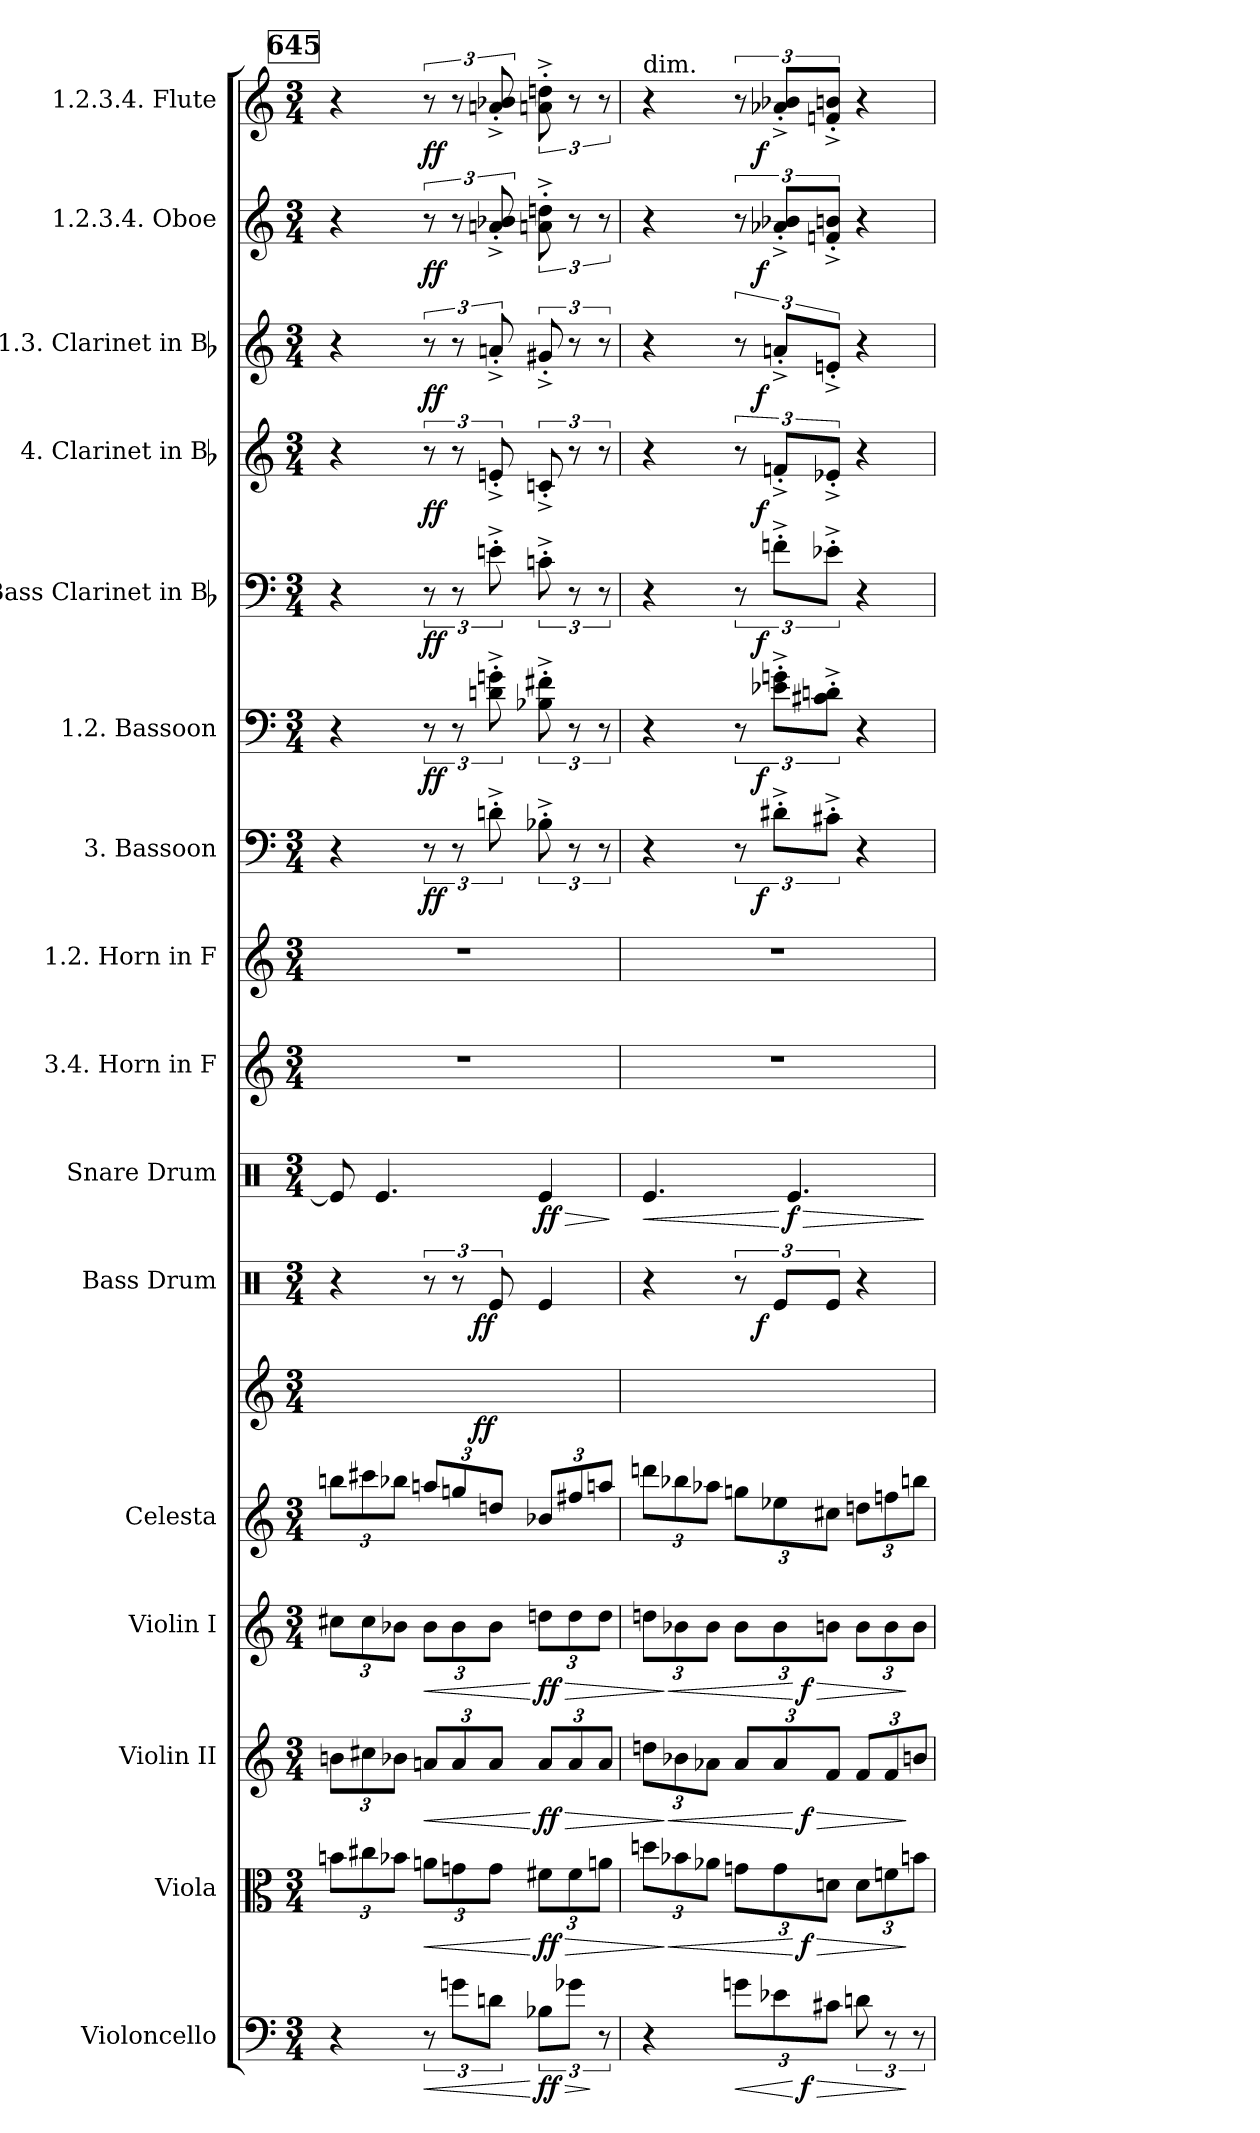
**kern	**dynam	**kern	**dynam	**kern	**dynam	**kern	**dynam	**kern	**kern	**dynam	**kern	**dynam	**kern	**dynam	**kern	**kern	**kern	**dynam	**kern	**dynam	**kern	**dynam	**kern	**dynam	**kern	**dynam	**kern	**dynam	**kern	**dynam
*part16	*part16	*part15	*part15	*part14	*part14	*part13	*part13	*part12	*part12	*part12	*part11	*part11	*part10	*part10	*part9	*part8	*part7	*part7	*part6	*part6	*part5	*part5	*part4	*part4	*part3	*part3	*part2	*part2	*part1	*part1
*staff17	*staff17	*staff16	*staff16	*staff15	*staff15	*staff14	*staff14	*staff13	*staff12	*staff12/13	*staff11	*staff11	*staff10	*staff10	*staff9	*staff8	*staff7	*staff7	*staff6	*staff6	*staff5	*staff5	*staff4	*staff4	*staff3	*staff3	*staff2	*staff2	*staff1	*staff1
*I"Violoncello	*	*I"Viola	*	*I"Violin II	*	*I"Violin I	*	*I"Celesta	*	*	*I"Bass Drum	*	*I"Snare Drum	*	*I"3.4. Horn in F	*I"1.2. Horn in F	*I"3. Bassoon	*	*I"1.2. Bassoon	*	*I"Bass Clarinet in Bb	*	*I"4. Clarinet in Bb	*	*I"1.3. Clarinet in Bb	*	*I"1.2.3.4. Oboe	*	*I"1.2.3.4. Flute	*
*I'Vc.	*	*I'Vla.	*	*I'Vln. II	*	*I'Vln. I	*	*I'Cel.	*	*	*I'B. D.	*	*I'S. D.	*	*I'Hn.	*I'Hn.	*I'Bsn.	*	*I'Bsn.	*	*I'B. Cl.	*	*I'Cl.	*	*I'Cl.	*	*I'Ob.	*	*I'Fl.	*
*clefF4	*	*clefC3	*	*clefG2	*	*clefG2	*	*clefG2	*clefG2	*	*clefX	*	*clefX	*	*clefG2	*clefG2	*clefF4	*	*clefF4	*	*clefF4	*	*clefG2	*	*clefG2	*	*clefG2	*	*clefG2	*
*	*	*	*	*	*	*	*	*ITrd-7c-12	*	*	*	*	*	*	*ITrd4c7	*ITrd4c7	*	*	*	*	*ITrd1c2	*	*ITrd1c2	*	*ITrd1c2	*	*	*	*	*
*k[]	*	*k[]	*	*k[]	*	*k[]	*	*k[]	*	*	*	*	*	*	*	*	*k[]	*	*k[]	*	*	*	*	*	*	*	*k[]	*	*k[]	*
*M3/4	*	*M3/4	*	*M3/4	*	*M3/4	*	*M3/4	*M3/4	*	*M3/4	*	*M3/4	*	*M3/4	*M3/4	*M3/4	*	*M3/4	*	*M3/4	*	*M3/4	*	*M3/4	*	*M3/4	*	*M3/4	*
!!LO:REH:place=s1:t=645
=645	=645	=645	=645	=645	=645	=645	=645	=645	=645	=645	=645	=645	=645	=645	=645	=645	=645	=645	=645	=645	=645	=645	=645	=645	=645	=645	=645	=645	=645	=645
*	*	*	*	*	*	*	*	*	*^	*	*	*	*	*	*	*	*	*	*	*	*	*	*	*	*	*	*	*	*	*
4r	.	12bnL	.	12bnL	.	12cc#XL	.	12bbbn\L	2.ryy	3ryy	.	4r	.	8Re/]	.	2.r	2.r	4r	.	4r	.	4r	.	4r	.	4r	.	4r	.	4r	.
.	.	12cc#X	.	12cc#X	.	12cc#	.	12cccc#X	.	.	.	.	.	.	.	.	.	.	.	.	.	.	.	.	.	.	.	.	.	.	.
.	.	.	.	.	.	.	.	.	.	.	.	.	.	4.Re/	.	.	.	.	.	.	.	.	.	.	.	.	.	.	.	.	.
.	.	12b-XJ	.	12b-XJ	.	12b-XJ	.	12bbb-XJ	.	.	.	.	.	.	.	.	.	.	.	.	.	.	.	.	.	.	.	.	.	.	.
!	!LO:HP:b	!	!LO:HP:b	!	!LO:HP:b	!	!LO:HP:b	!	!	!	!	!	!	!	!	!	!	!	!	!	!	!	!	!	!	!	!	!	!	!	!
12r	<	12anL	<	12anL	<	12b-L	<	12aaan/L	.	.	.	12r	.	.	.	.	.	12r	ff	12r	ff	12r	ff	12r	ff	12r	ff	12r	ff	12r	ff
12gnL	.	12gn	.	12a	.	12b-	.	12gggn\	.	12ryy	.	12r	.	.	.	.	.	12r	.	12r	.	12r	.	12r	.	12r	.	12r	.	12r	.
12dnJ	.	12gJ	.	12aJ	.	12b-J	.	12dddnJ	.	3ryy	ff	12Re/	ff	.	.	.	.	12dn'^	.	12dn'^ 12gn'^	.	12dn'^	.	12dn'^	.	12gn'^	.	12an'^ 12b-X'^	.	12an'^ 12b-X'^	.
!	!LO:HP:n=1:b	!	!LO:HP:n=1:b	!	!LO:HP:n=1:b	!	!LO:HP:n=1:b	!	!	!	!	!	!	!	!LO:HP:b	!	!	!	!	!	!	!	!	!	!	!	!	!	!	!	!
12B-XL	[ > ff	12f#XL	[ > ff	12aL	[ > ff	12ddnL	[ > ff	12bb-X/L	.	.	.	4Re/	.	4Re/	> ff	.	.	12B-X'^	.	12B-X'^ 12f#X'^	.	12B-X'^	.	12B-X'^	.	12f#X'^	.	12an'^ 12ddn'^	.	12an'^ 12ddn'^	.
12g-XJ	.	12f#	.	12a	.	12dd	.	12fff#X	.	.	.	.	.	.	.	.	.	12r	.	12r	.	12r	.	12r	.	12r	.	12r	.	12r	.
12r	]	12anJ	.	12aJ	.	12ddJ	.	12aaan\J	.	.	.	.	.	.	.	.	.	12r	.	12r	.	12r	.	12r	.	12r	.	12r	.	12r	.
.	.	.	.	.	.	.	.	.	.	.	.	.	.	.	]	.	.	.	.	.	.	.	.	.	.	.	.	.	.	.	.
=646	=646	=646	=646	=646	=646	=646	=646	=646	=646	=646	=646	=646	=646	=646	=646	=646	=646	=646	=646	=646	=646	=646	=646	=646	=646	=646	=646	=646	=646	=646	=646
!	!	!	!	!	!	!	!	!	!	!	!	!	!	!	!	!	!	!	!	!	!	!	!	!	!	!	!	!	!	!LO:TX:a:t=dim.	!
!	!	!	!	!	!	!	!	!	!LO:TX:t=dim.	!	!	!	!	!	!	!	!	!	!	!	!	!	!	!	!	!	!	!	!	!	!
!	!	!	!	!	!	!	!	!	!	!	!	!	!	!	!LO:HP:b	!	!	!	!	!	!	!	!	!	!	!	!	!	!	!	!
*	*	*	*	*	*	*	*	*	*v	*v	*	*	*	*	*	*	*	*	*	*	*	*	*	*	*	*	*	*	*	*	*
4r	.	12ddnL	.	12ddnL	.	12ddnL	.	12ddddn\L	2.ryy	.	4r	.	4.Re/	<	2.r	2.r	4r	.	4r	.	4r	.	4r	.	4r	.	4r	.	4r	.
!	!	!	!LO:HP:n=1:b	!	!LO:HP:n=1:b	!	!LO:HP:n=1:b	!	!	!	!	!	!	!	!	!	!	!	!	!	!	!	!	!	!	!	!	!	!	!
.	.	12b-X	] <	12b-X	] <	12b-X	] <	12bbb-X	.	.	.	.	.	.	.	.	.	.	.	.	.	.	.	.	.	.	.	.	.	.
.	.	12a-XJ	.	12a-XJ	.	12b-J	.	12aaa-XJ	.	.	.	.	.	.	.	.	.	.	.	.	.	.	.	.	.	.	.	.	.	.
!	!LO:HP:b	!	!	!	!	!	!	!	!	!	!	!	!	!	!	!	!	!	!	!	!	!	!	!	!	!	!	!	!	!
12gnL	<	12gnL	.	12a-L	.	12b-L	.	12gggnL	.	.	12r	.	.	.	.	.	12r	.	12r	.	12r	.	12r	.	12r	.	12r	.	12r	.
12e-X	.	12g	.	12a-	.	12b-	.	12eee-X	.	.	12Re/L	f	.	.	.	.	12d#X'^L	f	12e-X'^ 12gn'^L	f	12e-X'^L	f	12e-X'^L	f	12gn'^L	f	12a-X'^ 12b-X'^L	f	12a-X'^ 12b-X'^L	f
!	!	!	!	!	!	!	!	!	!	!	!	!	!	!LO:HP:n=1:b	!	!	!	!	!	!	!	!	!	!	!	!	!	!	!	!
.	.	.	.	.	.	.	.	.	.	.	.	.	4.Re/	[ > f	.	.	.	.	.	.	.	.	.	.	.	.	.	.	.	.
!	!LO:HP:n=1:b	!	!LO:HP:n=1:b	!	!LO:HP:n=1:b	!	!LO:HP:n=1:b	!	!	!	!	!	!	!	!	!	!	!	!	!	!	!	!	!	!	!	!	!	!	!
12c#XJ	[ > f	12dnJ	[ > f	12fJ	[ > f	12bnJ	[ > f	12ccc#XJ	.	.	12ReJ	.	.	.	.	.	12c#X'^J	.	12c#X'^ 12dn'^J	.	12d-X'^J	.	12d-X'^J	.	12dn'^J	.	12fn'^ 12bn'^J	.	12fn'^ 12bn'^J	.
12dn	.	12dL	.	12fL	.	12bL	.	12dddn/L	.	.	4r	.	.	.	.	.	4r	.	4r	.	4r	.	4r	.	4r	.	4r	.	4r	.
12r	.	12fn	.	12f	.	12b	.	12fffn\	.	.	.	.	.	.	.	.	.	.	.	.	.	.	.	.	.	.	.	.	.	.
12r	]	12bnJ	]	12bnJ	]	12bJ	]	12bbbn\J	.	.	.	.	.	.	.	.	.	.	.	.	.	.	.	.	.	.	.	.	.	.
.	.	.	.	.	.	.	.	.	.	.	.	.	.	]	.	.	.	.	.	.	.	.	.	.	.	.	.	.	.	.
=	=	=	=	=	=	=	=	=	=	=	=	=	=	=	=	=	=	=	=	=	=	=	=	=	=	=	=	=	=	=
*-	*-	*-	*-	*-	*-	*-	*-	*-	*-	*-	*-	*-	*-	*-	*-	*-	*-	*-	*-	*-	*-	*-	*-	*-	*-	*-	*-	*-	*-	*-
